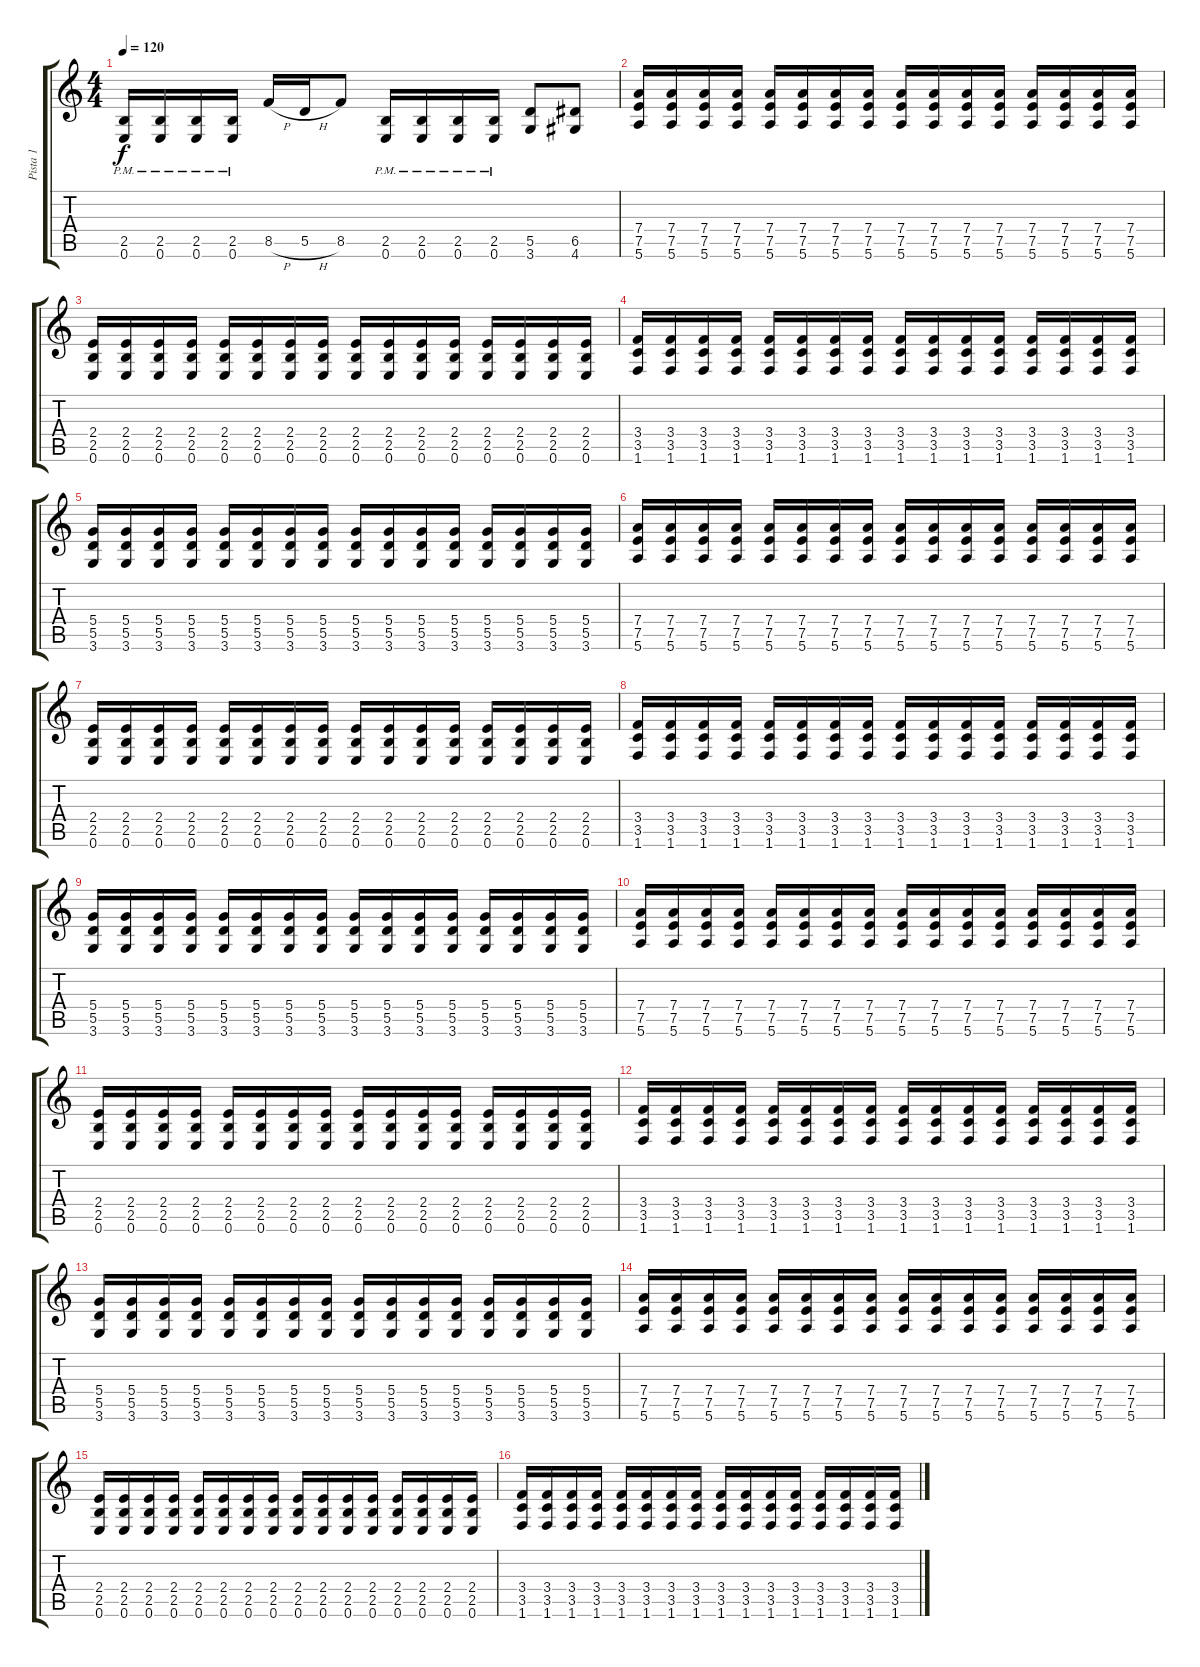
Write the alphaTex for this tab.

\track ("Pista 1" "Pista 1") {instrument distortionguitar}
\staff {score tabs}
\tuning (E4 B3 G3 D3 A2 E2) {hide}
\ts (4 4)
\tempo 120
\clef g2
\ks c
(2.5{pm} 0.6{pm}).16{dy f} (2.5{pm} 0.6{pm}).16 (2.5{pm} 0.6{pm}).16 (2.5{pm} 0.6{pm}).16 8.5{h}.16 5.5{h}.16 8.5.8 (2.5{pm} 0.6{pm}).16 (2.5{pm} 0.6{pm}).16 (2.5{pm} 0.6{pm}).16 (2.5{pm} 0.6{pm}).16 (5.5 3.6).8 (6.5 4.6).8 |
(7.4 7.5 5.6).16 (7.4 7.5 5.6).16 (7.4 7.5 5.6).16 (7.4 7.5 5.6).16 (7.4 7.5 5.6).16 (7.4 7.5 5.6).16 (7.4 7.5 5.6).16 (7.4 7.5 5.6).16 (7.4 7.5 5.6).16 (7.4 7.5 5.6).16 (7.4 7.5 5.6).16 (7.4 7.5 5.6).16 (7.4 7.5 5.6).16 (7.4 7.5 5.6).16 (7.4 7.5 5.6).16 (7.4 7.5 5.6).16 |
(2.4 2.5 0.6).16 (2.4 2.5 0.6).16 (2.4 2.5 0.6).16 (2.4 2.5 0.6).16 (2.4 2.5 0.6).16 (2.4 2.5 0.6).16 (2.4 2.5 0.6).16 (2.4 2.5 0.6).16 (2.4 2.5 0.6).16 (2.4 2.5 0.6).16 (2.4 2.5 0.6).16 (2.4 2.5 0.6).16 (2.4 2.5 0.6).16 (2.4 2.5 0.6).16 (2.4 2.5 0.6).16 (2.4 2.5 0.6).16 |
(3.4 3.5 1.6).16 (3.4 3.5 1.6).16 (3.4 3.5 1.6).16 (3.4 3.5 1.6).16 (3.4 3.5 1.6).16 (3.4 3.5 1.6).16 (3.4 3.5 1.6).16 (3.4 3.5 1.6).16 (3.4 3.5 1.6).16 (3.4 3.5 1.6).16 (3.4 3.5 1.6).16 (3.4 3.5 1.6).16 (3.4 3.5 1.6).16 (3.4 3.5 1.6).16 (3.4 3.5 1.6).16 (3.4 3.5 1.6).16 |
(5.4 5.5 3.6).16 (5.4 5.5 3.6).16 (5.4 5.5 3.6).16 (5.4 5.5 3.6).16 (5.4 5.5 3.6).16 (5.4 5.5 3.6).16 (5.4 5.5 3.6).16 (5.4 5.5 3.6).16 (5.4 5.5 3.6).16 (5.4 5.5 3.6).16 (5.4 5.5 3.6).16 (5.4 5.5 3.6).16 (5.4 5.5 3.6).16 (5.4 5.5 3.6).16 (5.4 5.5 3.6).16 (5.4 5.5 3.6).16 |
(7.4 7.5 5.6).16 (7.4 7.5 5.6).16 (7.4 7.5 5.6).16 (7.4 7.5 5.6).16 (7.4 7.5 5.6).16 (7.4 7.5 5.6).16 (7.4 7.5 5.6).16 (7.4 7.5 5.6).16 (7.4 7.5 5.6).16 (7.4 7.5 5.6).16 (7.4 7.5 5.6).16 (7.4 7.5 5.6).16 (7.4 7.5 5.6).16 (7.4 7.5 5.6).16 (7.4 7.5 5.6).16 (7.4 7.5 5.6).16 |
(2.4 2.5 0.6).16 (2.4 2.5 0.6).16 (2.4 2.5 0.6).16 (2.4 2.5 0.6).16 (2.4 2.5 0.6).16 (2.4 2.5 0.6).16 (2.4 2.5 0.6).16 (2.4 2.5 0.6).16 (2.4 2.5 0.6).16 (2.4 2.5 0.6).16 (2.4 2.5 0.6).16 (2.4 2.5 0.6).16 (2.4 2.5 0.6).16 (2.4 2.5 0.6).16 (2.4 2.5 0.6).16 (2.4 2.5 0.6).16 |
(3.4 3.5 1.6).16 (3.4 3.5 1.6).16 (3.4 3.5 1.6).16 (3.4 3.5 1.6).16 (3.4 3.5 1.6).16 (3.4 3.5 1.6).16 (3.4 3.5 1.6).16 (3.4 3.5 1.6).16 (3.4 3.5 1.6).16 (3.4 3.5 1.6).16 (3.4 3.5 1.6).16 (3.4 3.5 1.6).16 (3.4 3.5 1.6).16 (3.4 3.5 1.6).16 (3.4 3.5 1.6).16 (3.4 3.5 1.6).16 |
(5.4 5.5 3.6).16 (5.4 5.5 3.6).16 (5.4 5.5 3.6).16 (5.4 5.5 3.6).16 (5.4 5.5 3.6).16 (5.4 5.5 3.6).16 (5.4 5.5 3.6).16 (5.4 5.5 3.6).16 (5.4 5.5 3.6).16 (5.4 5.5 3.6).16 (5.4 5.5 3.6).16 (5.4 5.5 3.6).16 (5.4 5.5 3.6).16 (5.4 5.5 3.6).16 (5.4 5.5 3.6).16 (5.4 5.5 3.6).16 |
(7.4 7.5 5.6).16 (7.4 7.5 5.6).16 (7.4 7.5 5.6).16 (7.4 7.5 5.6).16 (7.4 7.5 5.6).16 (7.4 7.5 5.6).16 (7.4 7.5 5.6).16 (7.4 7.5 5.6).16 (7.4 7.5 5.6).16 (7.4 7.5 5.6).16 (7.4 7.5 5.6).16 (7.4 7.5 5.6).16 (7.4 7.5 5.6).16 (7.4 7.5 5.6).16 (7.4 7.5 5.6).16 (7.4 7.5 5.6).16 |
(2.4 2.5 0.6).16 (2.4 2.5 0.6).16 (2.4 2.5 0.6).16 (2.4 2.5 0.6).16 (2.4 2.5 0.6).16 (2.4 2.5 0.6).16 (2.4 2.5 0.6).16 (2.4 2.5 0.6).16 (2.4 2.5 0.6).16 (2.4 2.5 0.6).16 (2.4 2.5 0.6).16 (2.4 2.5 0.6).16 (2.4 2.5 0.6).16 (2.4 2.5 0.6).16 (2.4 2.5 0.6).16 (2.4 2.5 0.6).16 |
(3.4 3.5 1.6).16 (3.4 3.5 1.6).16 (3.4 3.5 1.6).16 (3.4 3.5 1.6).16 (3.4 3.5 1.6).16 (3.4 3.5 1.6).16 (3.4 3.5 1.6).16 (3.4 3.5 1.6).16 (3.4 3.5 1.6).16 (3.4 3.5 1.6).16 (3.4 3.5 1.6).16 (3.4 3.5 1.6).16 (3.4 3.5 1.6).16 (3.4 3.5 1.6).16 (3.4 3.5 1.6).16 (3.4 3.5 1.6).16 |
(5.4 5.5 3.6).16 (5.4 5.5 3.6).16 (5.4 5.5 3.6).16 (5.4 5.5 3.6).16 (5.4 5.5 3.6).16 (5.4 5.5 3.6).16 (5.4 5.5 3.6).16 (5.4 5.5 3.6).16 (5.4 5.5 3.6).16 (5.4 5.5 3.6).16 (5.4 5.5 3.6).16 (5.4 5.5 3.6).16 (5.4 5.5 3.6).16 (5.4 5.5 3.6).16 (5.4 5.5 3.6).16 (5.4 5.5 3.6).16 |
(7.4 7.5 5.6).16 (7.4 7.5 5.6).16 (7.4 7.5 5.6).16 (7.4 7.5 5.6).16 (7.4 7.5 5.6).16 (7.4 7.5 5.6).16 (7.4 7.5 5.6).16 (7.4 7.5 5.6).16 (7.4 7.5 5.6).16 (7.4 7.5 5.6).16 (7.4 7.5 5.6).16 (7.4 7.5 5.6).16 (7.4 7.5 5.6).16 (7.4 7.5 5.6).16 (7.4 7.5 5.6).16 (7.4 7.5 5.6).16 |
(2.4 2.5 0.6).16 (2.4 2.5 0.6).16 (2.4 2.5 0.6).16 (2.4 2.5 0.6).16 (2.4 2.5 0.6).16 (2.4 2.5 0.6).16 (2.4 2.5 0.6).16 (2.4 2.5 0.6).16 (2.4 2.5 0.6).16 (2.4 2.5 0.6).16 (2.4 2.5 0.6).16 (2.4 2.5 0.6).16 (2.4 2.5 0.6).16 (2.4 2.5 0.6).16 (2.4 2.5 0.6).16 (2.4 2.5 0.6).16 |
(3.4 3.5 1.6).16 (3.4 3.5 1.6).16 (3.4 3.5 1.6).16 (3.4 3.5 1.6).16 (3.4 3.5 1.6).16 (3.4 3.5 1.6).16 (3.4 3.5 1.6).16 (3.4 3.5 1.6).16 (3.4 3.5 1.6).16 (3.4 3.5 1.6).16 (3.4 3.5 1.6).16 (3.4 3.5 1.6).16 (3.4 3.5 1.6).16 (3.4 3.5 1.6).16 (3.4 3.5 1.6).16 (3.4 3.5 1.6).16
